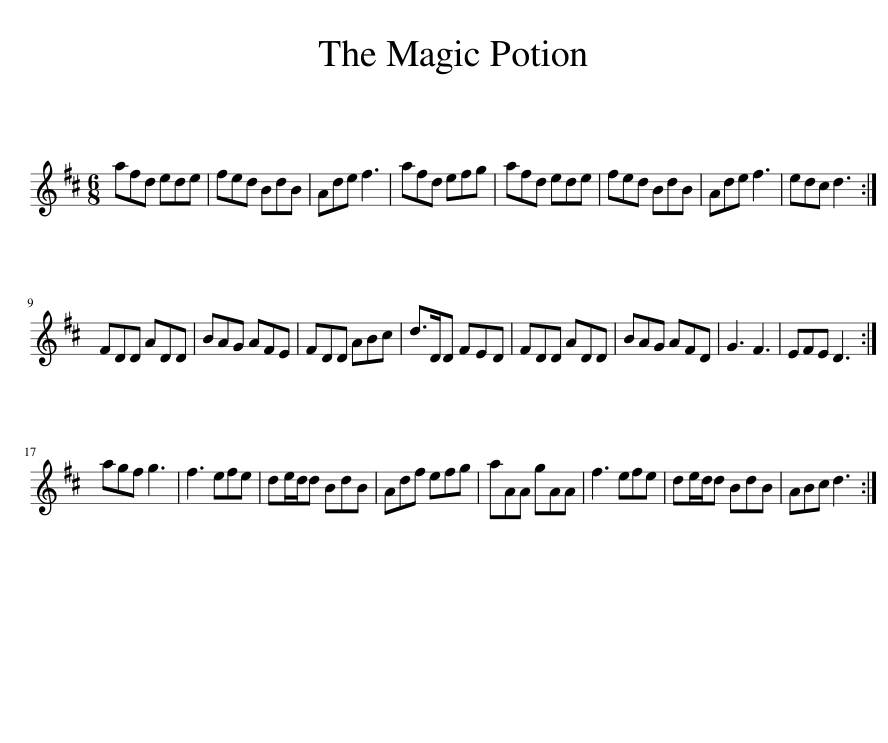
X:1
L:1/8
M:6/8
I:linebreak $
K:D
V:1 treble
V:1
 afd ede | fed BdB | Ade f3 | afd efg | afd ede | %5
 fed BdB | Ade f3 | edc d3 :|$ FDD ADD | BAG AFE | %10
 FDD ABc | d>DD FED | FDD ADD | BAG AFD | G3 F3 | %15
 EFE D3 :|$ agf g3 | f3 efe | de/d/d BdB | Adf efg | %20
 aAA gAA | f3 efe | de/d/d BdB | ABc d3 :| %24
